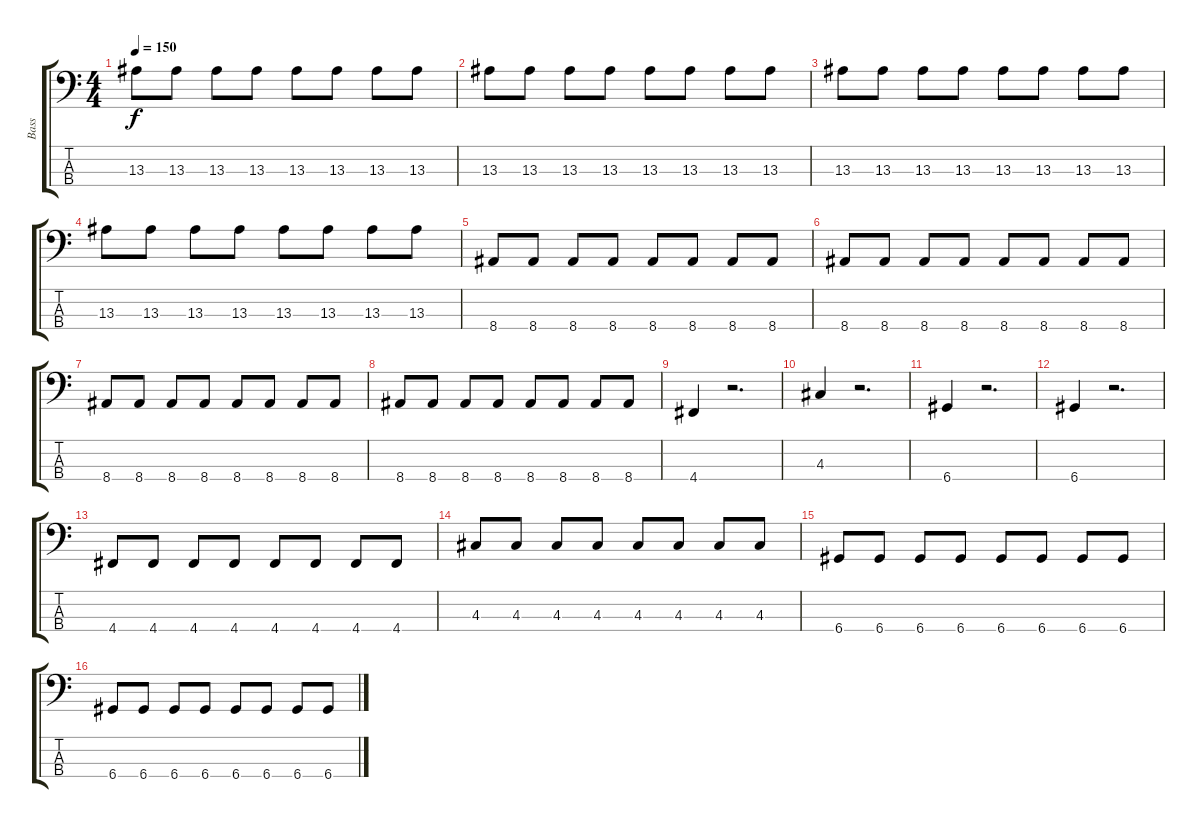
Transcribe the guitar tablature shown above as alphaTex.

\track ("Bass" "Bass") {instrument electricbassfinger}
\staff {score tabs}
\tuning (G2 D2 A1 D1) {hide}
\ts (4 4)
\tempo 150
\clef f4
\ks c
13.3.8{dy f} 13.3.8 13.3.8 13.3.8 13.3.8 13.3.8 13.3.8 13.3.8 |
13.3.8 13.3.8 13.3.8 13.3.8 13.3.8 13.3.8 13.3.8 13.3.8 |
13.3.8 13.3.8 13.3.8 13.3.8 13.3.8 13.3.8 13.3.8 13.3.8 |
13.3.8 13.3.8 13.3.8 13.3.8 13.3.8 13.3.8 13.3.8 13.3.8 |
8.4.8 8.4.8 8.4.8 8.4.8 8.4.8 8.4.8 8.4.8 8.4.8 |
8.4.8 8.4.8 8.4.8 8.4.8 8.4.8 8.4.8 8.4.8 8.4.8 |
8.4.8 8.4.8 8.4.8 8.4.8 8.4.8 8.4.8 8.4.8 8.4.8 |
8.4.8 8.4.8 8.4.8 8.4.8 8.4.8 8.4.8 8.4.8 8.4.8 |
4.4.4 r.2{d} |
4.3.4 r.2{d} |
6.4.4 r.2{d} |
6.4.4 r.2{d} |
4.4.8 4.4.8 4.4.8 4.4.8 4.4.8 4.4.8 4.4.8 4.4.8 |
4.3.8 4.3.8 4.3.8 4.3.8 4.3.8 4.3.8 4.3.8 4.3.8 |
6.4.8 6.4.8 6.4.8 6.4.8 6.4.8 6.4.8 6.4.8 6.4.8 |
6.4.8 6.4.8 6.4.8 6.4.8 6.4.8 6.4.8 6.4.8 6.4.8
